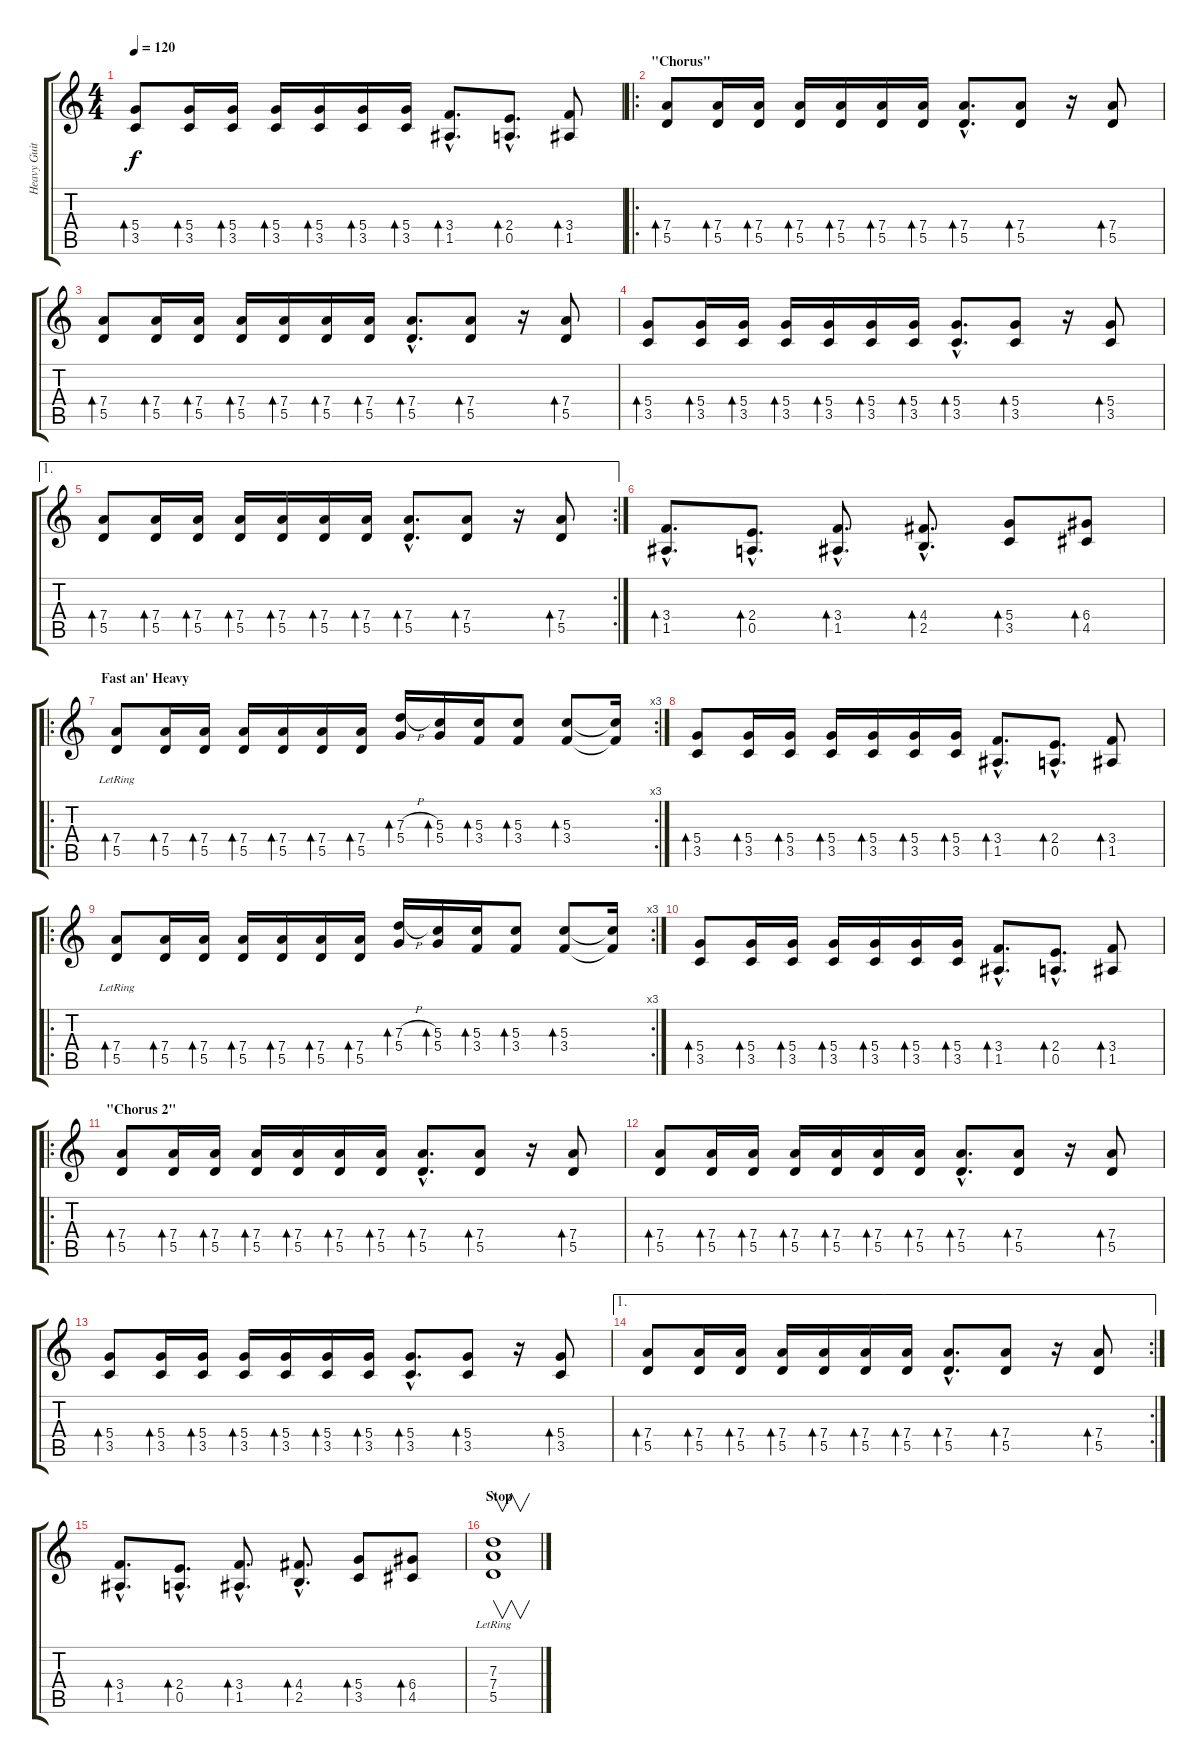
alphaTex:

\track ("Heavy Guitar 2" "Heavy Guit") {instrument distortionguitar}
\staff {score tabs}
\tuning (E4 B3 G3 D3 A2 E2) {hide}
\ts (4 4)
\tempo 120
\clef g2
\ks c
(5.4 3.5).8{bd 60 dy f} (5.4 3.5).16{bd 60} (5.4 3.5).16{bd 60} (5.4 3.5).16{bd 60} (5.4 3.5).16{bd 60} (5.4 3.5).16{bd 60} (5.4 3.5).16{bd 60} (3.4{hac} 1.5{hac}).8{d bd 60} (2.4{hac} 0.5{hac}).8{d bd 60} (3.4 1.5).8{bd 60} |
\ro
\section ("" "\"Chorus\"")
(7.4 5.5).8{bd 60} (7.4 5.5).16{bd 60} (7.4 5.5).16{bd 60} (7.4 5.5).16{bd 60} (7.4 5.5).16{bd 60} (7.4 5.5).16{bd 60} (7.4 5.5).16{bd 60} (7.4{hac} 5.5{hac}).8{d bd 60} (7.4 5.5).8{bd 60} r.16 (7.4 5.5).8{bd 60} |
(7.4 5.5).8{bd 60} (7.4 5.5).16{bd 60} (7.4 5.5).16{bd 60} (7.4 5.5).16{bd 60} (7.4 5.5).16{bd 60} (7.4 5.5).16{bd 60} (7.4 5.5).16{bd 60} (7.4{hac} 5.5{hac}).8{d bd 60} (7.4 5.5).8{bd 60} r.16 (7.4 5.5).8{bd 60} |
(5.4 3.5).8{bd 60} (5.4 3.5).16{bd 60} (5.4 3.5).16{bd 60} (5.4 3.5).16{bd 60} (5.4 3.5).16{bd 60} (5.4 3.5).16{bd 60} (5.4 3.5).16{bd 60} (5.4{hac} 3.5{hac}).8{d bd 60} (5.4 3.5).8{bd 60} r.16 (5.4 3.5).8{bd 60} |
\ae 1
\rc 2
(7.4 5.5).8{bd 60} (7.4 5.5).16{bd 60} (7.4 5.5).16{bd 60} (7.4 5.5).16{bd 60} (7.4 5.5).16{bd 60} (7.4 5.5).16{bd 60} (7.4 5.5).16{bd 60} (7.4{hac} 5.5{hac}).8{d bd 60} (7.4 5.5).8{bd 60} r.16 (7.4 5.5).8{bd 60} |
(3.4{hac} 1.5{hac}).8{d bd 60} (2.4{hac} 0.5{hac}).8{d bd 60} (3.4{hac} 1.5{hac}).8{d bd 60} (4.4{hac} 2.5{hac}).8{d bd 60} (5.4 3.5).8{bd 60} (6.4 4.5).8{bd 60} |
\ro
\rc 3
\section ("" "Fast an' Heavy")
(7.4{lr} 5.5{lr}).8{bd 60} (7.4 5.5).16{bd 60} (7.4 5.5).16{bd 60} (7.4 5.5).16{bd 60} (7.4 5.5).16{bd 60} (7.4 5.5).16{bd 60} (7.4 5.5).16{bd 60} (7.3{h} 5.4).16{bd 60} (5.3 5.4).16{bd 60} (5.3 3.4).16{bd 60} (5.3 3.4).8{bd 60} (5.3 3.4).8{bd 60} (5.3{t} 3.4{t}).16 |
(5.4 3.5).8{bd 60} (5.4 3.5).16{bd 60} (5.4 3.5).16{bd 60} (5.4 3.5).16{bd 60} (5.4 3.5).16{bd 60} (5.4 3.5).16{bd 60} (5.4 3.5).16{bd 60} (3.4{hac} 1.5{hac}).8{d bd 60} (2.4{hac} 0.5{hac}).8{d bd 60} (3.4 1.5).8{bd 60} |
\ro
\rc 3
(7.4{lr} 5.5{lr}).8{bd 60} (7.4 5.5).16{bd 60} (7.4 5.5).16{bd 60} (7.4 5.5).16{bd 60} (7.4 5.5).16{bd 60} (7.4 5.5).16{bd 60} (7.4 5.5).16{bd 60} (7.3{h} 5.4).16{bd 60} (5.3 5.4).16{bd 60} (5.3 3.4).16{bd 60} (5.3 3.4).8{bd 60} (5.3 3.4).8{bd 60} (5.3{t} 3.4{t}).16 |
(5.4 3.5).8{bd 60} (5.4 3.5).16{bd 60} (5.4 3.5).16{bd 60} (5.4 3.5).16{bd 60} (5.4 3.5).16{bd 60} (5.4 3.5).16{bd 60} (5.4 3.5).16{bd 60} (3.4{hac} 1.5{hac}).8{d bd 60} (2.4{hac} 0.5{hac}).8{d bd 60} (3.4 1.5).8{bd 60} |
\ro
\section ("" "\"Chorus 2\"")
(7.4 5.5).8{bd 60} (7.4 5.5).16{bd 60} (7.4 5.5).16{bd 60} (7.4 5.5).16{bd 60} (7.4 5.5).16{bd 60} (7.4 5.5).16{bd 60} (7.4 5.5).16{bd 60} (7.4{hac} 5.5{hac}).8{d bd 60} (7.4 5.5).8{bd 60} r.16 (7.4 5.5).8{bd 60} |
(7.4 5.5).8{bd 60} (7.4 5.5).16{bd 60} (7.4 5.5).16{bd 60} (7.4 5.5).16{bd 60} (7.4 5.5).16{bd 60} (7.4 5.5).16{bd 60} (7.4 5.5).16{bd 60} (7.4{hac} 5.5{hac}).8{d bd 60} (7.4 5.5).8{bd 60} r.16 (7.4 5.5).8{bd 60} |
(5.4 3.5).8{bd 60} (5.4 3.5).16{bd 60} (5.4 3.5).16{bd 60} (5.4 3.5).16{bd 60} (5.4 3.5).16{bd 60} (5.4 3.5).16{bd 60} (5.4 3.5).16{bd 60} (5.4{hac} 3.5{hac}).8{d bd 60} (5.4 3.5).8{bd 60} r.16 (5.4 3.5).8{bd 60} |
\ae 1
\rc 2
(7.4 5.5).8{bd 60} (7.4 5.5).16{bd 60} (7.4 5.5).16{bd 60} (7.4 5.5).16{bd 60} (7.4 5.5).16{bd 60} (7.4 5.5).16{bd 60} (7.4 5.5).16{bd 60} (7.4{hac} 5.5{hac}).8{d bd 60} (7.4 5.5).8{bd 60} r.16 (7.4 5.5).8{bd 60} |
(3.4{hac} 1.5{hac}).8{d bd 60} (2.4{hac} 0.5{hac}).8{d bd 60} (3.4{hac} 1.5{hac}).8{d bd 60} (4.4{hac} 2.5{hac}).8{d bd 60} (5.4 3.5).8{bd 60} (6.4 4.5).8{bd 60} |
\section ("" "Stop")
(7.3{lr} 7.4 5.5).1{v}
